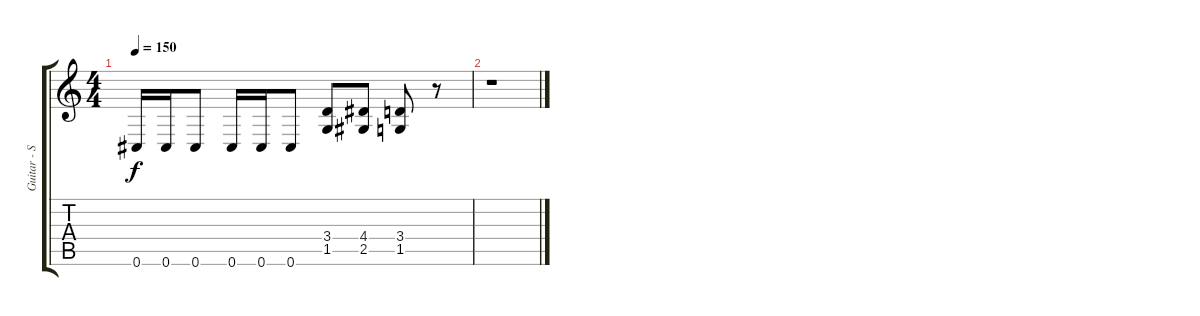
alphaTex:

\track ("Guitar - Sparky" "Guitar - S") {instrument distortionguitar}
\staff {score tabs}
\tuning (Db4 Ab3 E3 B2 Gb2 Db2) {hide}
\ts (4 4)
\tempo 150
\clef g2
\ks c
0.6.16{dy f} 0.6.16 0.6.8 0.6.16 0.6.16 0.6.8 (3.4 1.5).8 (4.4 2.5).8 (3.4 1.5).8 r.8 |
r.1
